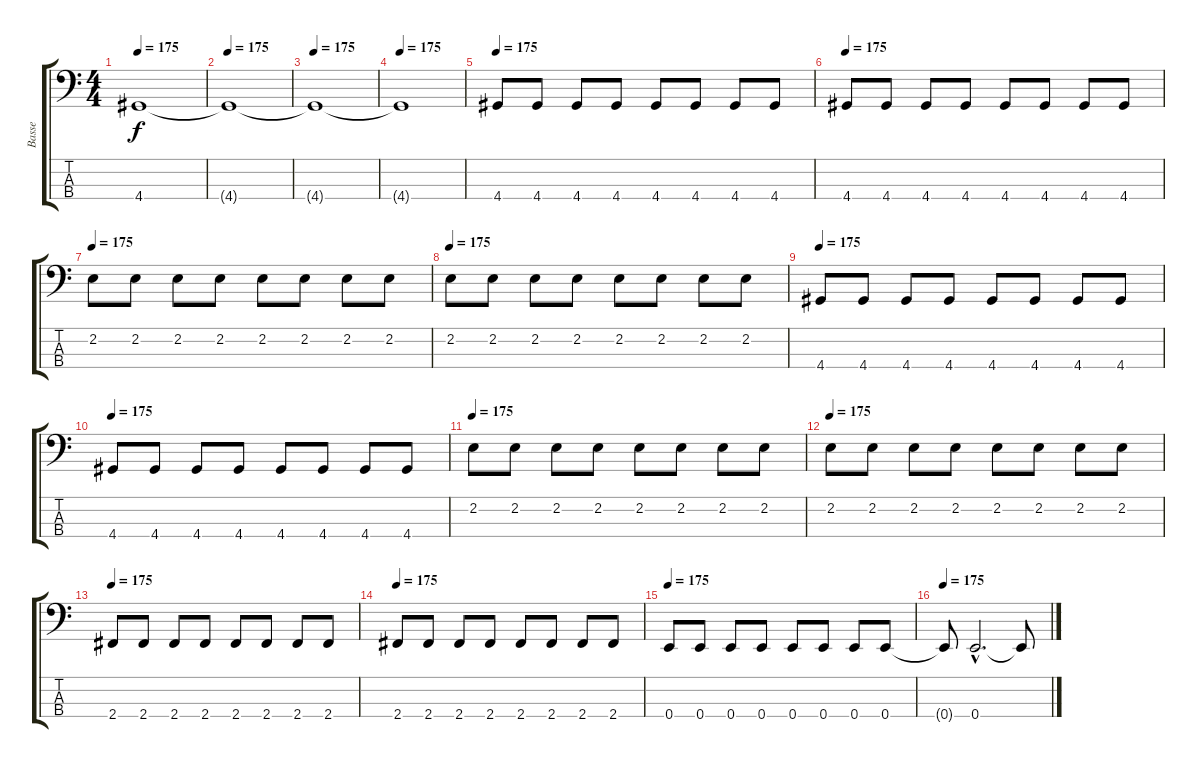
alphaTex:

\track ("Basse" "Basse") {instrument electricbassfinger}
\staff {score tabs}
\tuning (G2 D2 A1 E1) {hide}
\ts (4 4)
\tempo 180
\tempo 175
\clef f4
\ks c
4.4.1{dy f volume 0} |
\tempo 175
4.4{t}.1 |
\tempo 175
4.4{t}.1 |
\tempo 175
4.4{t}.1 |
\tempo 175
4.4.8{volume 16} 4.4.8 4.4.8 4.4.8 4.4.8 4.4.8 4.4.8 4.4.8 |
\tempo 175
4.4.8 4.4.8 4.4.8 4.4.8 4.4.8 4.4.8 4.4.8 4.4.8 |
\tempo 175
2.2.8 2.2.8 2.2.8 2.2.8 2.2.8 2.2.8 2.2.8 2.2.8 |
\tempo 175
2.2.8 2.2.8 2.2.8 2.2.8 2.2.8 2.2.8 2.2.8 2.2.8 |
\tempo 175
4.4.8 4.4.8 4.4.8 4.4.8 4.4.8 4.4.8 4.4.8 4.4.8 |
\tempo 175
4.4.8 4.4.8 4.4.8 4.4.8 4.4.8 4.4.8 4.4.8 4.4.8 |
\tempo 175
2.2.8 2.2.8 2.2.8 2.2.8 2.2.8 2.2.8 2.2.8 2.2.8 |
\tempo 175
2.2.8 2.2.8 2.2.8 2.2.8 2.2.8 2.2.8 2.2.8 2.2.8 |
\tempo 175
2.4.8 2.4.8 2.4.8 2.4.8 2.4.8 2.4.8 2.4.8 2.4.8 |
\tempo 175
2.4.8 2.4.8 2.4.8 2.4.8 2.4.8 2.4.8 2.4.8 2.4.8 |
\tempo 175
0.4.8 0.4.8 0.4.8 0.4.8 0.4.8 0.4.8 0.4.8 0.4.8 |
\tempo 175
0.4{t}.8 0.4{hac}.2{d} 0.4{t}.8
